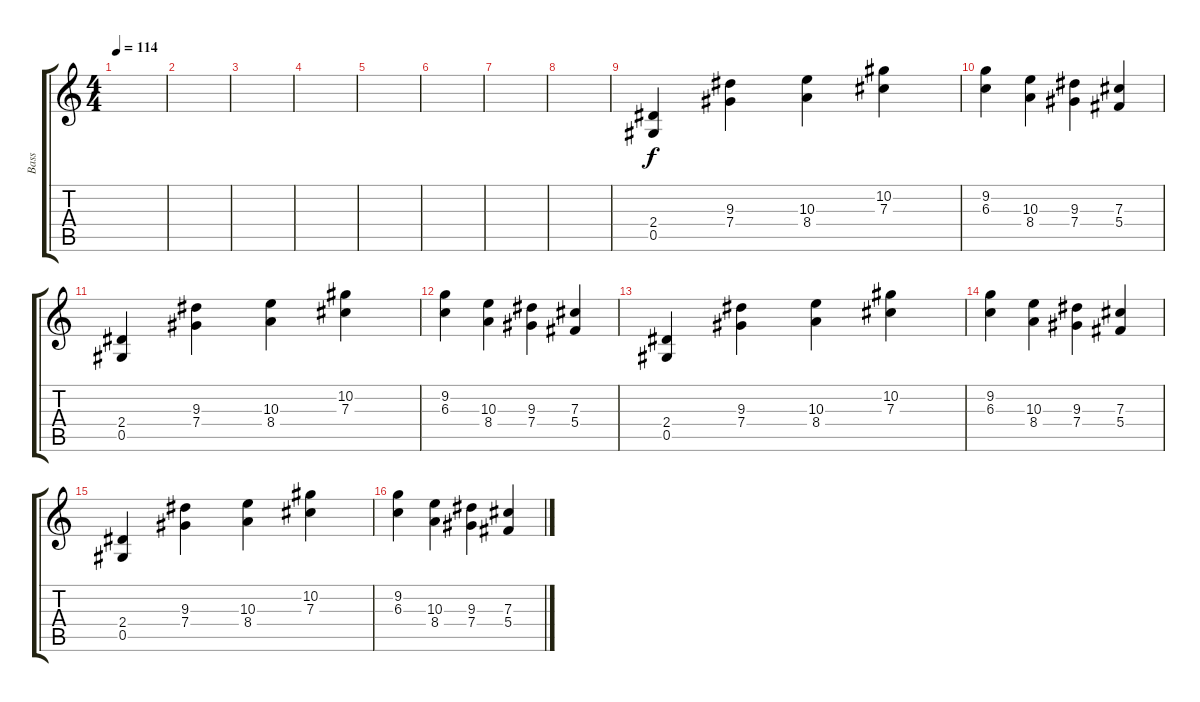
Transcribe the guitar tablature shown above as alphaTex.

\track ("Bass" "Bass") {instrument acousticbass}
\staff {score tabs}
\tuning (Eb4 Bb3 Gb3 Db3 Ab2 Eb2) {hide}
\ts (4 4)
\tempo 114
\clef g2
\ks c
|
|
|
|
|
|
|
|
(2.4 0.5).4 (9.3 7.4).4 (10.3 8.4).4 (10.2 7.3).4 |
(9.2 6.3).4 (10.3 8.4).4 (9.3 7.4).4 (7.3 5.4).4 |
(2.4 0.5).4 (9.3 7.4).4 (10.3 8.4).4 (10.2 7.3).4 |
(9.2 6.3).4 (10.3 8.4).4 (9.3 7.4).4 (7.3 5.4).4 |
(2.4 0.5).4 (9.3 7.4).4 (10.3 8.4).4 (10.2 7.3).4 |
(9.2 6.3).4 (10.3 8.4).4 (9.3 7.4).4 (7.3 5.4).4 |
(2.4 0.5).4 (9.3 7.4).4 (10.3 8.4).4 (10.2 7.3).4 |
(9.2 6.3).4 (10.3 8.4).4 (9.3 7.4).4 (7.3 5.4).4
